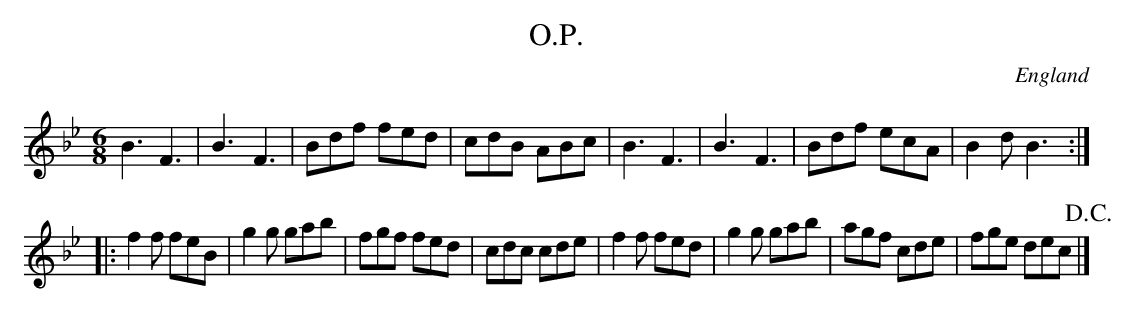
X:1
T:O.P.
L:1/8
M:6/8
O:England
K:Bb
B3 F3 | B3 F3 | Bdf fed | cdB ABc | B3 F3 | B3 F3 | Bdf ecA | B2d B3 ::
f2f feB | g2g gab | fgf fed |cdc cde | f2f fed | g2g gab | agf cde | fge dec !D.C.! |]
